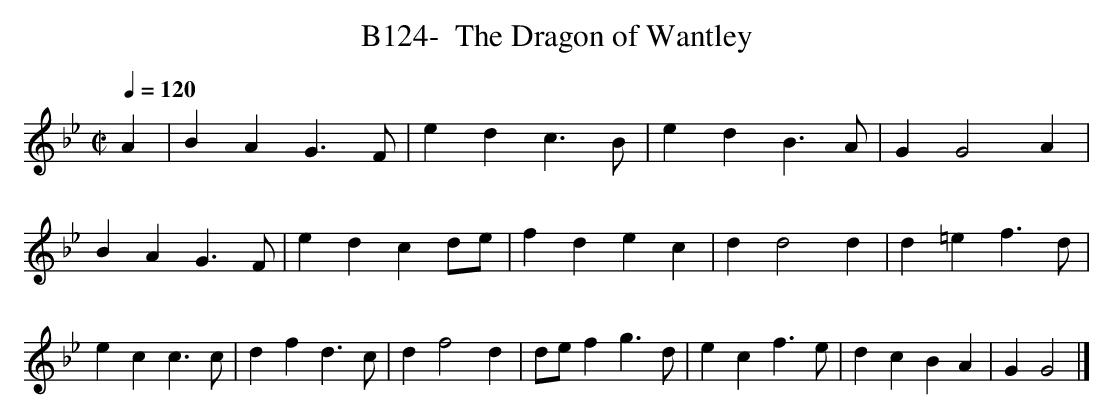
X:1
T:B124-  The Dragon of Wantley
Q:1/4=120
L:1/4
M:C|
K:Gm
A|BAG3/2F/2|edc3/2B/2|edB3/2A/2|GG2A|\
BAG3/2F/2|edcd/2e/|fdec|dd2d|\
d=ef3/2d/2|ecc3/2 c/2|dfd3/2c/2|df2d|\
d/2e/2fg3/2d/2|ecf3/2e/2|dcBA|GG2|]
